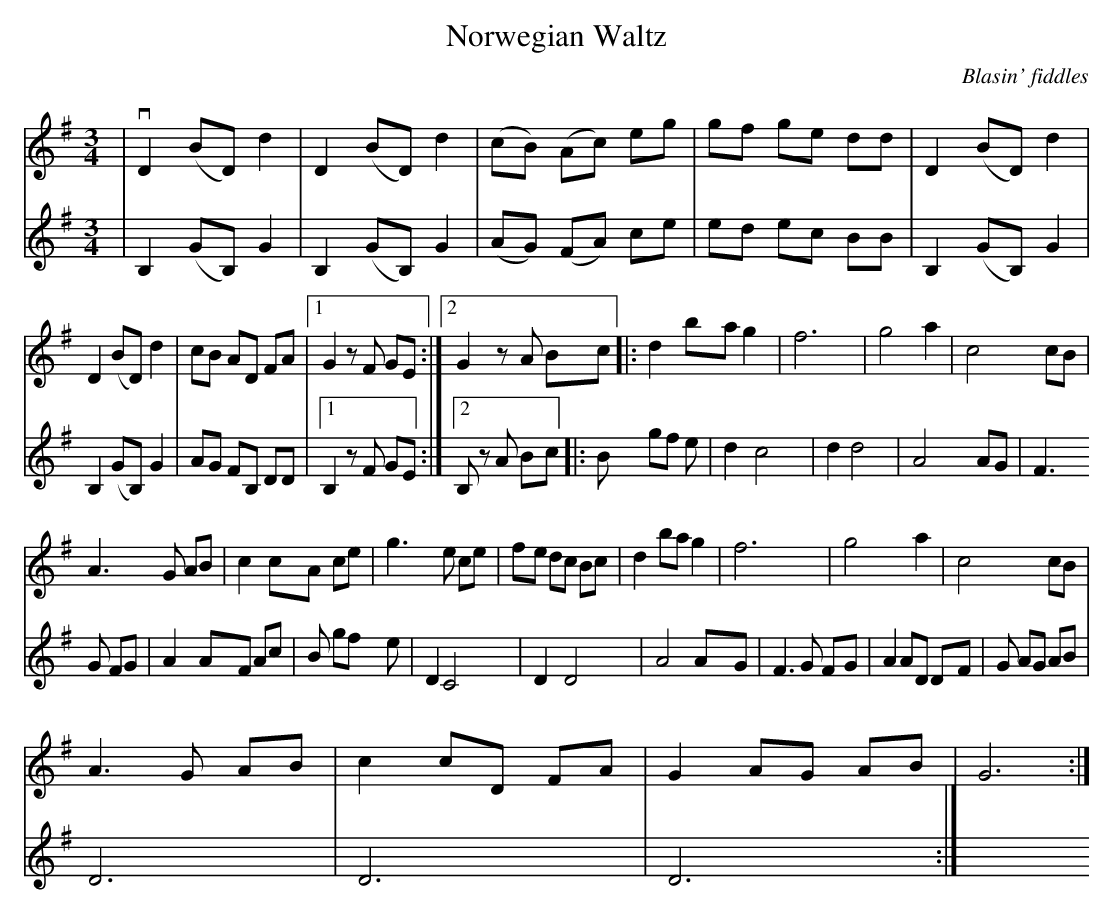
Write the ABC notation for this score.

X:1
T:Norwegian Waltz
C:Blasin' fiddles
M:3/4
L:1/8
K: G
V:1
|v D2 (BD) d2  |D2 (BD) d2| (cB) (Ac) eg| gf ge dd| D2 (BD) d2|
 D2 (BD) d2 | cB AD FA |1G2 zF GE:|2G2 zA Bc|:d2 ba g2 | f6| g4 a2| c4 cB|
 A3 G AB| c2 cA ce |g3 e ce | fe dc Bc |d2 ba g2 | f6| g4 a2| c4 cB|
A3 G AB| c2 cD FA| G2 AG AB| G6:|]
V:2
|B,2 (GB,) G2|B,2 (GB,) G2|(AG) (FA) ce | ed ec BB | B,2 (GB,) G2|B,2 (GB,) G2|AG FB, DD |1 B,2 z F GE:|2B, z A Bc|:B gf e | d2 c4 | d2 d4 |A4 AG | F3 G FG | A2 AF Ac | B gf e | D2 C4 | D2 D4 |A4 AG | F3 G FG | A2 AD DF |G AG AB | D6 |D6|D6:|
